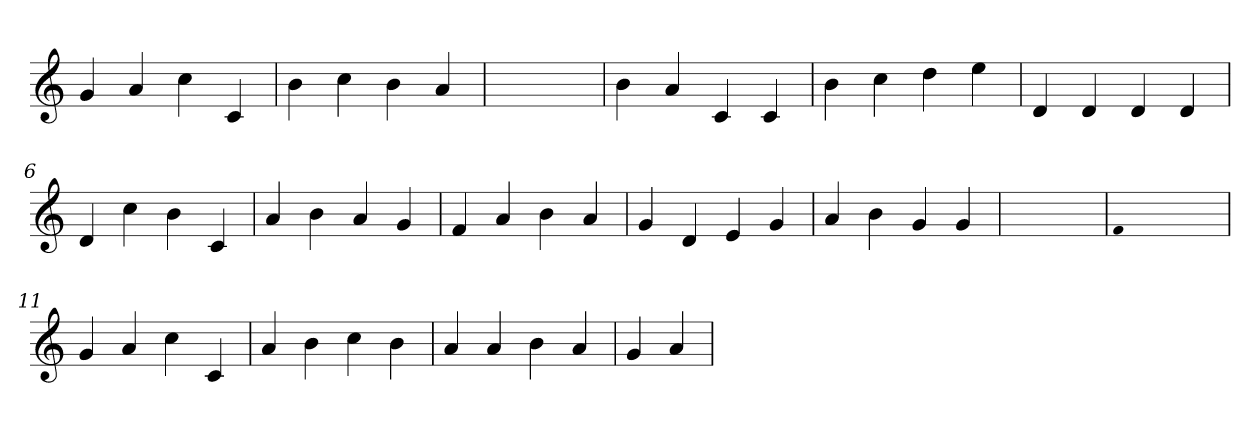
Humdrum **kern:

**kern
*part1
*staff1
*clefG2
=1
4g
4a
4cc
4c
=2
4b
4cc
4b
4a
=3
1ryy
=3
4b
4a
4c
4c
=4
4b
4cc
4dd
4ee
=5
4d
4d
4d
4d
=6
4d
4cc
4b
4c
=7
4a
4b
4a
4g
=8
4f
4a
4b
4a
=9
4g
4d
4e
4g
=10
4a
4b
4g
4g
=11
1ryy
=11
qqf
1ryy
=11
4g
4a
4cc
4c
=12
4a
4b
4cc
4b
=13
4a
4a
4b
4a
=14
4g
4a
=
*-
